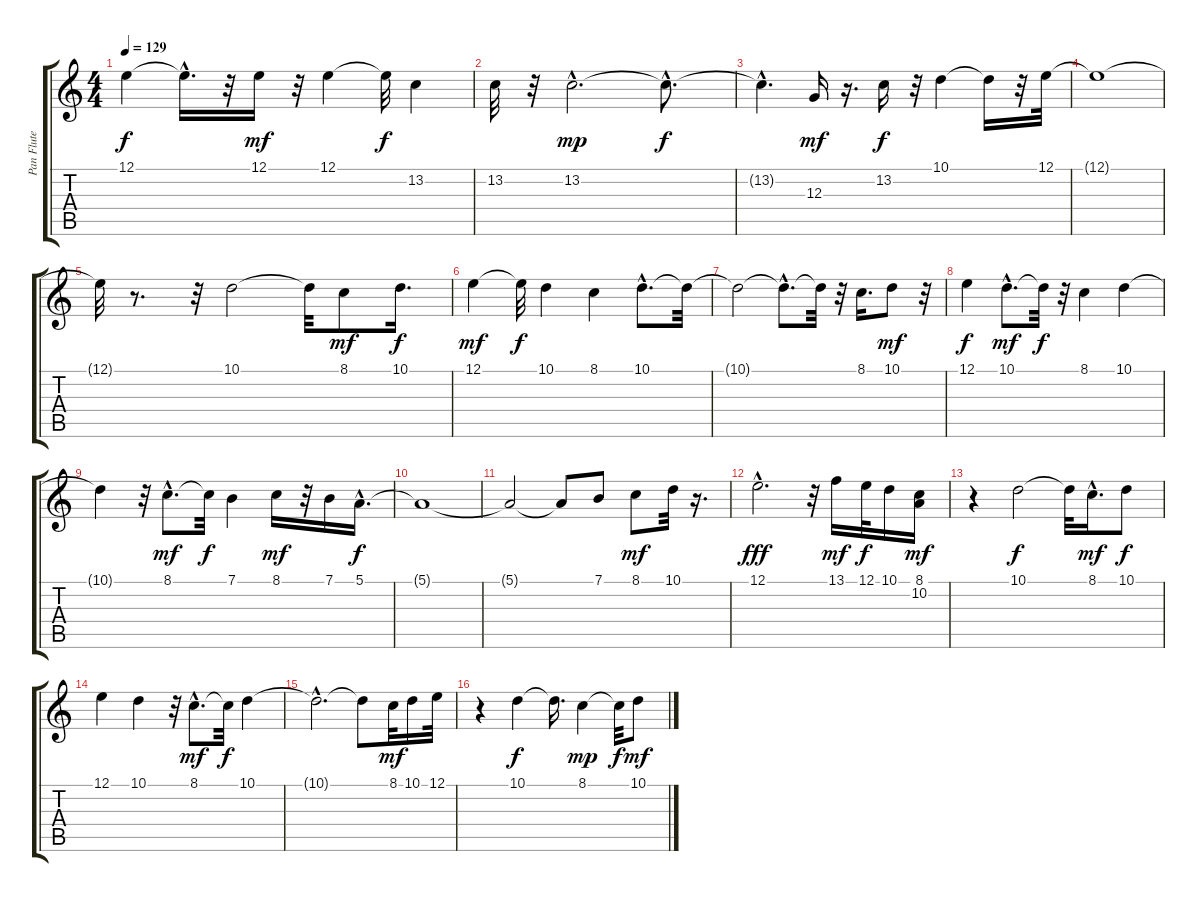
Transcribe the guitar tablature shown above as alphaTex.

\track ("Pan Flute Lead" "Pan Flute ") {instrument panflute}
\staff {score tabs}
\tuning (E4 B3 G3 D3 A2 E2) {hide}
\ts (4 4)
\tempo 129
\clef g2
\ks c
12.1{t}.4{dy f} 12.1{hac t}.16{d} r.32 12.1.16{dy mf} r.32 12.1.4 12.1{t}.32{dy f} 13.2.4 |
13.2.32 r.32 13.2{hac}.2{d dy mp} 13.2{hac t}.8{d dy f} |
13.2{hac t}.4{d} 12.3.16{dy mf} r.16{d} 13.2.16{dy f} r.32 10.1.4 10.1{t}.16 r.32 12.1.32 |
12.1{t}.1 |
12.1{t}.32 r.8{d} r.32 10.1.2 10.1{t}.32 8.1.8{dy mf} 10.1.16{d dy f} |
12.1.4{dy mf} 12.1{t}.32{dy f} 10.1.4 8.1.4 10.1{hac}.8{d} 10.1{t}.32 |
10.1{t}.2 10.1{hac t}.8{d} 10.1{t}.32 r.32 8.1.16{d} 10.1.8{dy mf} r.32 |
12.1.4{dy f} 10.1{hac}.8{d dy mf} 10.1{t}.32{dy f} r.32 8.1.4 10.1.4 |
10.1{t}.4 r.32 8.1{hac}.8{d dy mf} 8.1{t}.32{dy f} 7.1.4 8.1.16{dy mf} r.32 7.1.16 5.1{hac}.16{d dy f} |
5.1{t}.1 |
5.1{t}.2 5.1{t}.8 7.1.8 8.1.8{dy mf} 10.1.32 r.16{d} |
12.1{hac}.2{d dy fff} r.32 13.1.16{dy mf} 12.1.32{dy f} 10.1.16 (8.1 10.2).16{dy mf} |
r.4 10.1.2{dy f} 10.1{t}.32 8.1{hac}.16{d dy mf} 10.1.8{dy f} |
12.1.4 10.1.4 r.32 8.1{hac}.8{d dy mf} 8.1{t}.32{dy f} 10.1.4 |
10.1{hac t}.2{d} 10.1{t}.8 8.1.32{dy mf} 10.1.16 12.1.32 |
r.4 10.1.4{dy f} 10.1{t}.16{d} 8.1.4{dy mp} 8.1{t}.32{dy f} 10.1.8{dy mf}
